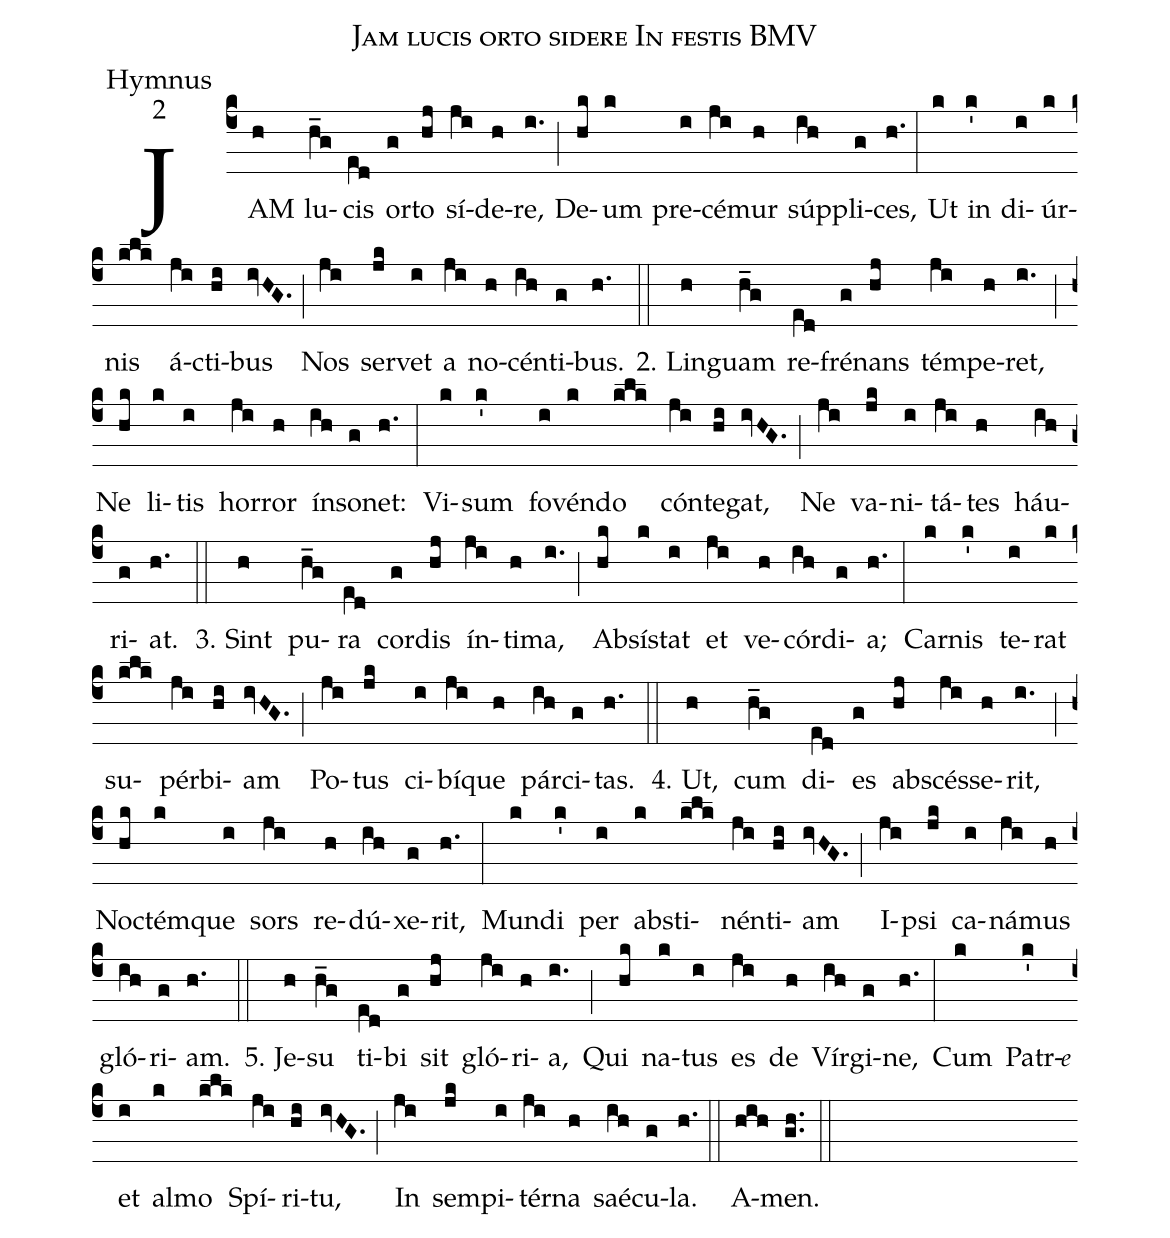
name:Jam lucis orto sidere In festis BMV;
office-part:Hymnus;
mode:2;
%%
(c4) JAM(h) lu(h_g)cis(e[ll:1]d) or(g)to(hj) sí(ji)de(h)re,(i.) (;) De(hk)um(k) pre(i)cé(ji)mur(h) súp(ih)pli(g)ces,(h.) (:) Ut(k) in(k') di(i)úr(k)nis(klk) á(ji)cti(hi)bus(ivHG.) (;) Nos(ji) ser(jk)vet(i) a(ji) no(h)cén(ih)ti(g)bus.(h.) (::)

2. Lin(h)guam(h_g) re(e[ll:1]d)fré(g)nans(hj) tém(ji)pe(h)ret,(i.) (;) Ne(hk) li(k)tis(i) hor(ji)ror(h) ín(ih)so(g)net:(h.) (:) Vi(k)sum(k') fo(i)vén(k)do(klk) cón(ji)te(hi)gat,(ivHG.) (;) Ne(ji) va(jk)ni(i)tá(ji)tes(h) háu(ih)ri(g)at.(h.) (::)

3. Sint(h) pu(h_g)ra(e[ll:1]d) cor(g)dis(hj) ín(ji)ti(h)ma,(i.) (;) Ab(hk)sí(k)stat(i) et(ji) ve(h)cór(ih)di(g)a;(h.) (:) Car(k)nis(k') te(i)rat(k) su(klk)pér(ji)bi(hi)am(ivHG.) (;) Po(ji)tus(jk) ci(i)bí(ji)que(h) pár(ih)ci(g)tas.(h.) (::)

4. Ut,(h) cum(h_g) di(e[ll:1]d)es(g) ab(hj)scés(ji)se(h)rit,(i.) (;) No(hk)ctém(k)que(i) sors(ji) re(h)dú(ih)xe(g)rit,(h.) (:) Mun(k)di(k') per(i) ab(k)sti(klk)nén(ji)ti(hi)am(ivHG.) (;) I(ji)psi(jk) ca(i)ná(ji)mus(h) gló(ih)ri(g)am.(h.) (::)

5. Je(h)su(h_g) ti(e[ll:1]d)bi(g) sit(hj) gló(ji)ri(h)a,(i.) (;)
Qui(hk) na(k)tus(i) es(ji) de(h) Vír(ih)gi(g)ne,(h.) (:)
Cum(k) Patr(k')<e>e</e>() et(i) al(k)mo(klk) Spí(ji)ri(hi)tu,(ivHG.) (;)
In(ji) sem(jk)pi(i)tér(ji)na(h) saé(ih)cu(g)la.(h.) (::)

A(hih)men.(gh..) (::)
